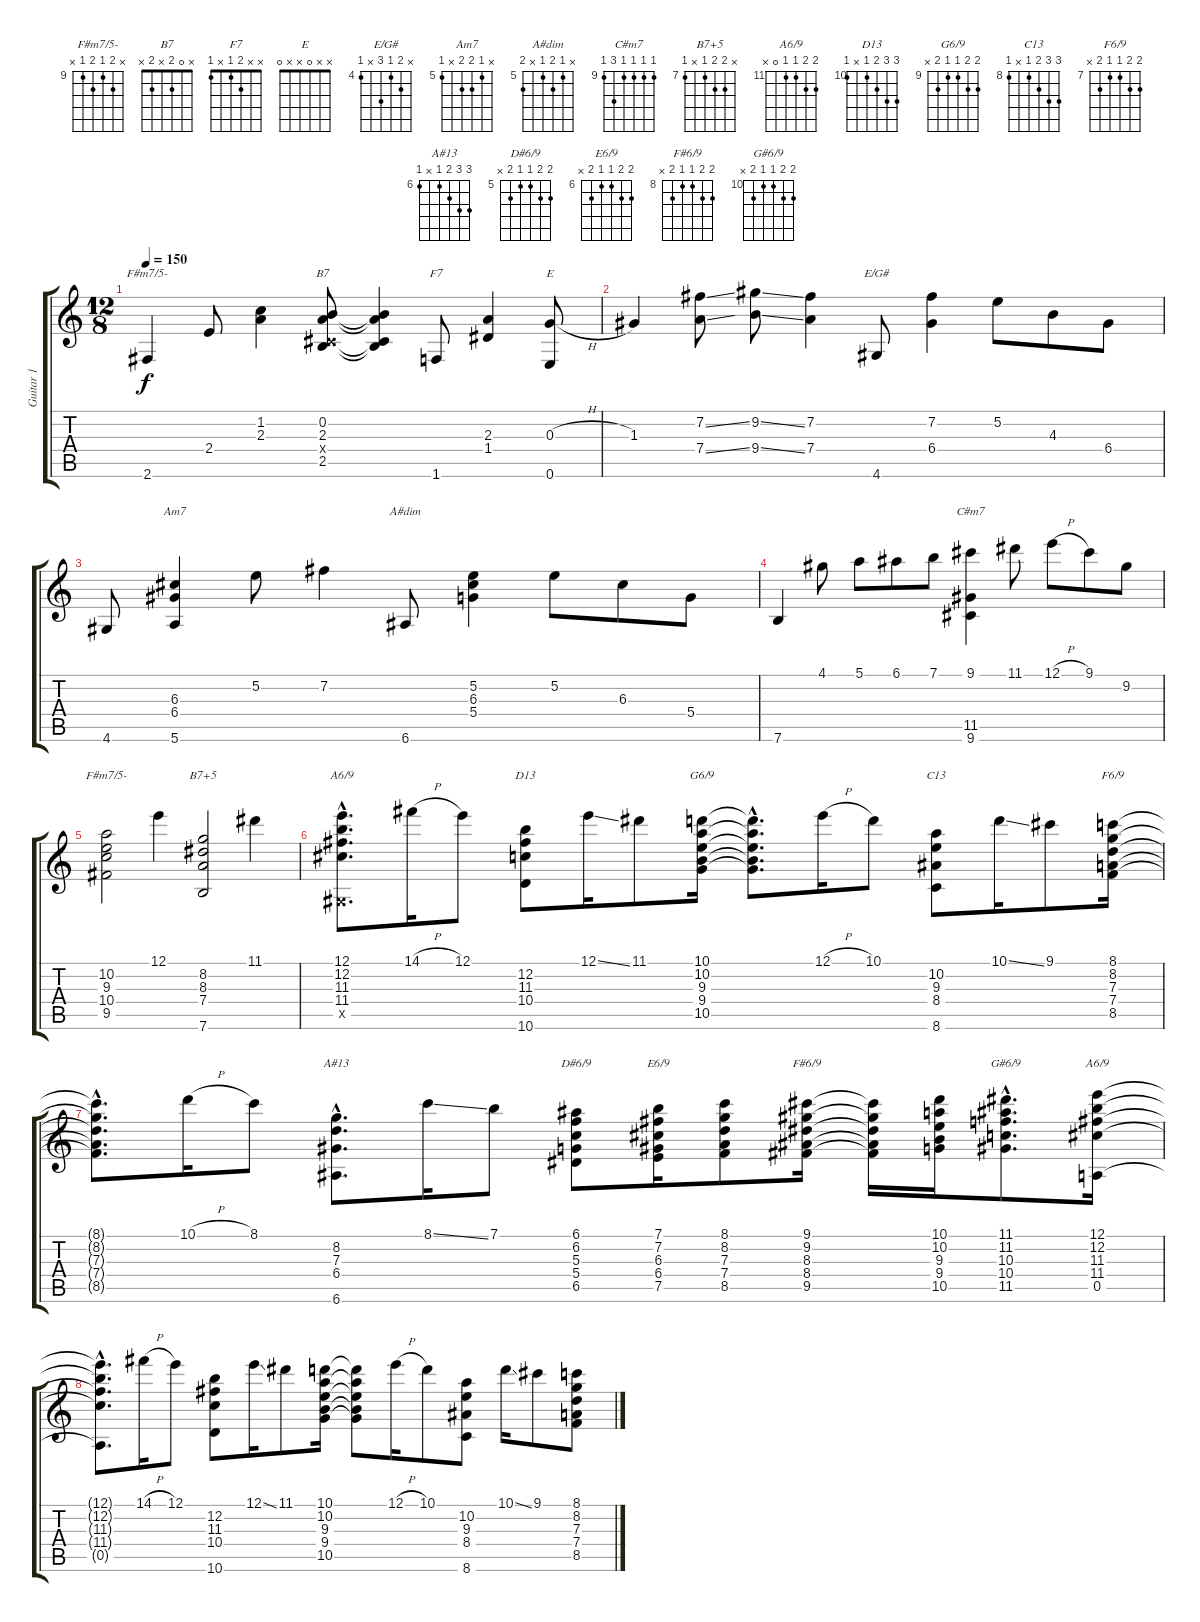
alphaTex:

\track ("Guitar 1" "Guitar 1") {instrument electricguitarmuted}
\staff {score tabs}
\tuning (E4 B3 G3 D3 A2 E2) {hide}
\chord ("F#m7/5-" x 1 2 2 x 2)
\chord ("B7" x 0 2 x 2 x)
\chord ("F7" x x 2 1 x 1)
\chord ("E" x x 0 x x 0)
\chord ("E/G#" x 5 4 6 x 4) {firstfret 4}
\chord ("Am7" x 5 6 6 x 5) {firstfret 5}
\chord ("A#dim" x 5 6 5 x 6) {firstfret 5}
\chord ("C#m7" 9 9 9 9 11 9) {firstfret 9}
\chord ("F#m7/5-" x 10 9 10 9 x) {firstfret 9}
\chord ("B7+5" x 8 8 7 x 7) {firstfret 7}
\chord ("A6/9" 12 12 11 11 x x) {firstfret 11}
\chord ("D13" 12 12 11 10 x 10) {firstfret 10}
\chord ("G6/9" 10 10 9 9 10 x) {firstfret 9}
\chord ("C13" 10 10 9 8 x 8) {firstfret 8}
\chord ("F6/9" 8 8 7 7 8 x) {firstfret 7}
\chord ("A#13" 8 8 7 6 x 6) {firstfret 6}
\chord ("D#6/9" 6 6 5 5 6 x) {firstfret 5}
\chord ("E6/9" 7 7 6 6 7 x) {firstfret 6}
\chord ("F#6/9" 9 9 8 8 9 x) {firstfret 8}
\chord ("G#6/9" 11 11 10 10 11 x) {firstfret 10}
\chord ("A6/9" 12 12 11 11 0 x) {firstfret 11}
\ts (12 8)
\tempo 150
\clef g2
\ks c
2.6.4{ch "F#m7/5-" dy f} 2.4.8 (1.2 2.3).4 (0.2 2.3 -1.4{x} 2.5).8{ch "B7"} (0.2{t} 2.3{t} -1.4{t} 2.5{t}).4 1.6.8{ch "F7"} (2.3 1.4).4 (0.3{h} 0.6).8{ch "E"} |
1.3.4 (7.2{ss} 7.4{ss}).8 (9.2{ss} 9.4{ss}).8 (7.2 7.4).4 4.6.8{ch "E/G#"} (7.2 6.4).4 5.2.8 4.3.8 6.4.8 |
4.6.8 (6.3 6.4 5.6).4{ch "Am7"} 5.2.8 7.2.4 6.6.8{ch "A#dim"} (5.2 6.3 5.4).4 5.2.8 6.3.8 5.4.8 |
7.6.4 4.1.8 5.1.8 6.1.8 7.1.8 (9.1 11.5 9.6).4{ch "C#m7"} 11.1.8 12.1{h}.8 9.1.8 9.2.8 |
(10.2 9.3 10.4 9.5).2{ch "F#m7/5-"} 12.1.4 (8.2 8.3 7.4 7.6).2{ch "B7+5"} 11.1.4 |
(12.1{hac} 12.2{hac} 11.3{hac} 11.4{hac} -1.5{hac x}).8{d ch "A6/9"} 14.1{h}.16 12.1.8 (12.2 11.3 10.4 10.6).8{ch "D13"} 12.1{ss}.16 11.1.8 (10.1 10.2 9.3 9.4 10.5).16{ch "G6/9"} (10.1{hac t} 10.2{hac t} 9.3{hac t} 9.4{hac t} 10.5{hac t}).8{d} 12.1{h}.16 10.1.8 (10.2 9.3 8.4 8.6).8{ch "C13"} 10.1{ss}.16 9.1.8 (8.1 8.2 7.3 7.4 8.5).16{ch "F6/9"} |
(8.1{hac t} 8.2{hac t} 7.3{hac t} 7.4{hac t} 8.5{hac t}).8{d} 10.1{h}.16 8.1.8 (8.2{hac} 7.3{hac} 6.4{hac} 6.6{hac}).8{d ch "A#13"} 8.1{ss}.16 7.1.8 (6.1 6.2 5.3 5.4 6.5).8{ch "D#6/9"} (7.1 7.2 6.3 6.4 7.5).16{ch "E6/9"} (8.1 8.2 7.3 7.4 8.5).8 (9.1 9.2 8.3 8.4 9.5).16{ch "F#6/9"} (9.1{t} 9.2{t} 8.3{t} 8.4{t} 9.5{t}).16 (10.1 10.2 9.3 9.4 10.5).16 (11.1{hac} 11.2{hac} 10.3{hac} 10.4{hac} 11.5{hac}).8{d ch "G#6/9"} (12.1 12.2 11.3 11.4 0.5).16{ch "A6/9"} |
(12.1{hac t} 12.2{hac t} 11.3{hac t} 11.4{hac t} 0.5{hac t}).8{d} 14.1{h}.16 12.1.8 (12.2 11.3 10.4 10.6).8 12.1{ss}.16 11.1.8 (10.1 10.2 9.3 9.4 10.5).16 (10.1{t} 10.2{t} 9.3{t} 9.4{t} 10.5{t}).8 12.1{h}.16 10.1.8 (10.2 9.3 8.4 8.6).8 10.1{ss}.16 9.1.8 (8.1 8.2 7.3 7.4 8.5).8
